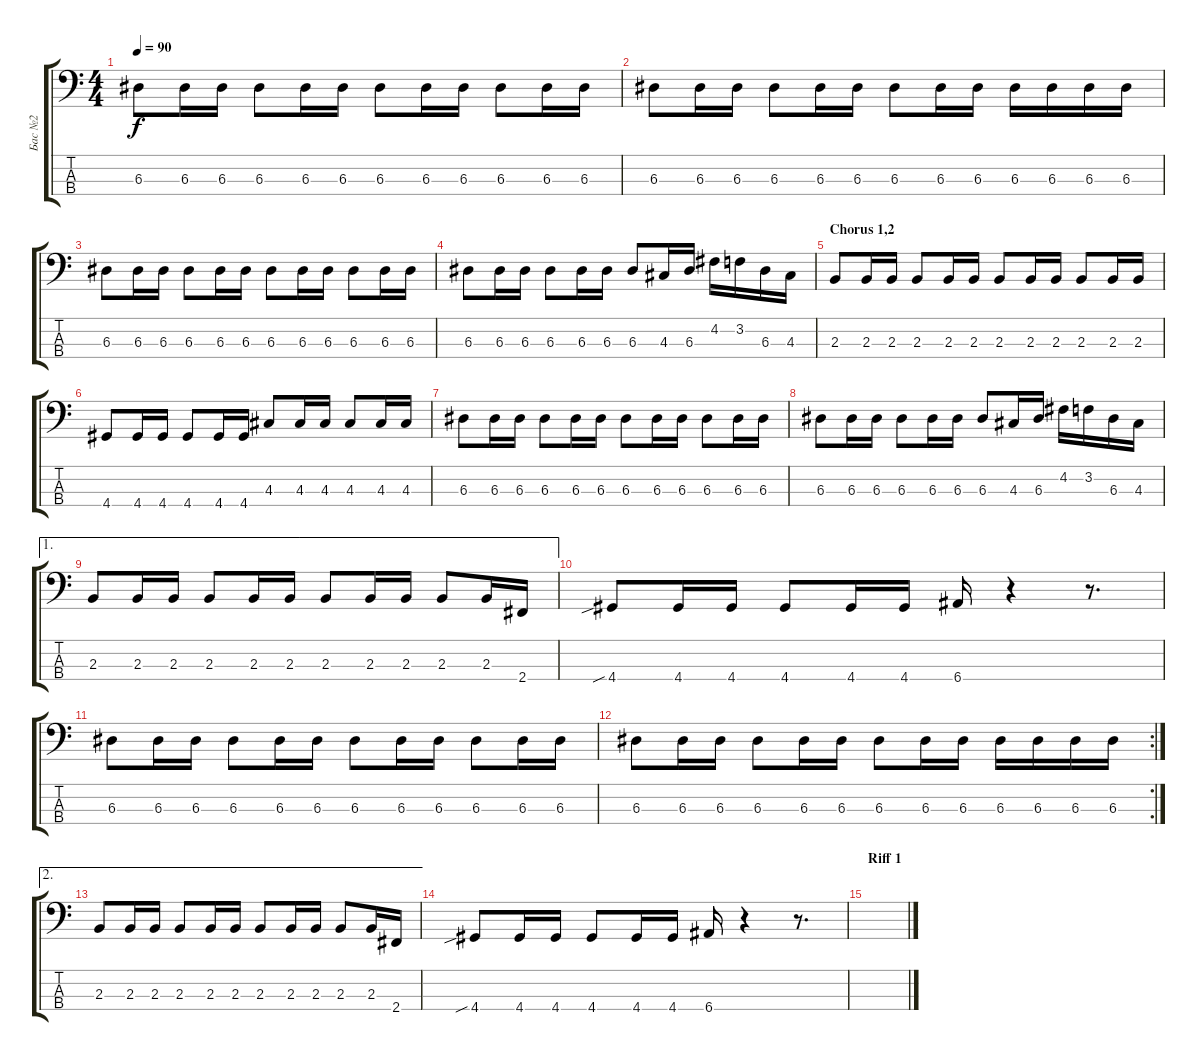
\track ("Бас №2" "Бас №2") {instrument electricbassfinger}
\staff {score tabs}
\tuning (G2 D2 A1 E1) {hide}
\ts (4 4)
\tempo 90
\clef f4
\ks c
6.3.8{dy f} 6.3.16 6.3.16 6.3.8 6.3.16 6.3.16 6.3.8 6.3.16 6.3.16 6.3.8 6.3.16 6.3.16 |
6.3.8 6.3.16 6.3.16 6.3.8 6.3.16 6.3.16 6.3.8 6.3.16 6.3.16 6.3.16 6.3.16 6.3.16 6.3.16 |
6.3.8 6.3.16 6.3.16 6.3.8 6.3.16 6.3.16 6.3.8 6.3.16 6.3.16 6.3.8 6.3.16 6.3.16 |
6.3.8 6.3.16 6.3.16 6.3.8 6.3.16 6.3.16 6.3.8 4.3.16 6.3.16 4.2.16 3.2.16 6.3.16 4.3.16 |
\section ("" "Chorus 1,2")
2.3.8{volume 13 instrument electricbassfinger} 2.3.16 2.3.16 2.3.8 2.3.16 2.3.16 2.3.8 2.3.16 2.3.16 2.3.8 2.3.16 2.3.16 |
4.4.8 4.4.16 4.4.16 4.4.8 4.4.16 4.4.16 4.3.8 4.3.16 4.3.16 4.3.8 4.3.16 4.3.16 |
6.3.8 6.3.16 6.3.16 6.3.8 6.3.16 6.3.16 6.3.8 6.3.16 6.3.16 6.3.8 6.3.16 6.3.16 |
6.3.8 6.3.16 6.3.16 6.3.8 6.3.16 6.3.16 6.3.8 4.3.16 6.3.16 4.2.16 3.2.16 6.3.16 4.3.16 |
\ae 1
2.3.8 2.3.16 2.3.16 2.3.8 2.3.16 2.3.16 2.3.8 2.3.16 2.3.16 2.3.8 2.3.16 2.4.16 |
4.4{sib}.8 4.4.16 4.4.16 4.4.8 4.4.16 4.4.16 6.4.16 r.4 r.8{d} |
6.3.8 6.3.16 6.3.16 6.3.8 6.3.16 6.3.16 6.3.8 6.3.16 6.3.16 6.3.8 6.3.16 6.3.16 |
\rc 2
6.3.8 6.3.16 6.3.16 6.3.8 6.3.16 6.3.16 6.3.8 6.3.16 6.3.16 6.3.16 6.3.16 6.3.16 6.3.16 |
\ae 2
2.3.8 2.3.16 2.3.16 2.3.8 2.3.16 2.3.16 2.3.8 2.3.16 2.3.16 2.3.8 2.3.16 2.4.16 |
4.4{sib}.8 4.4.16 4.4.16 4.4.8 4.4.16 4.4.16 6.4.16 r.4 r.8{d} |
\section ("" "Riff 1")
